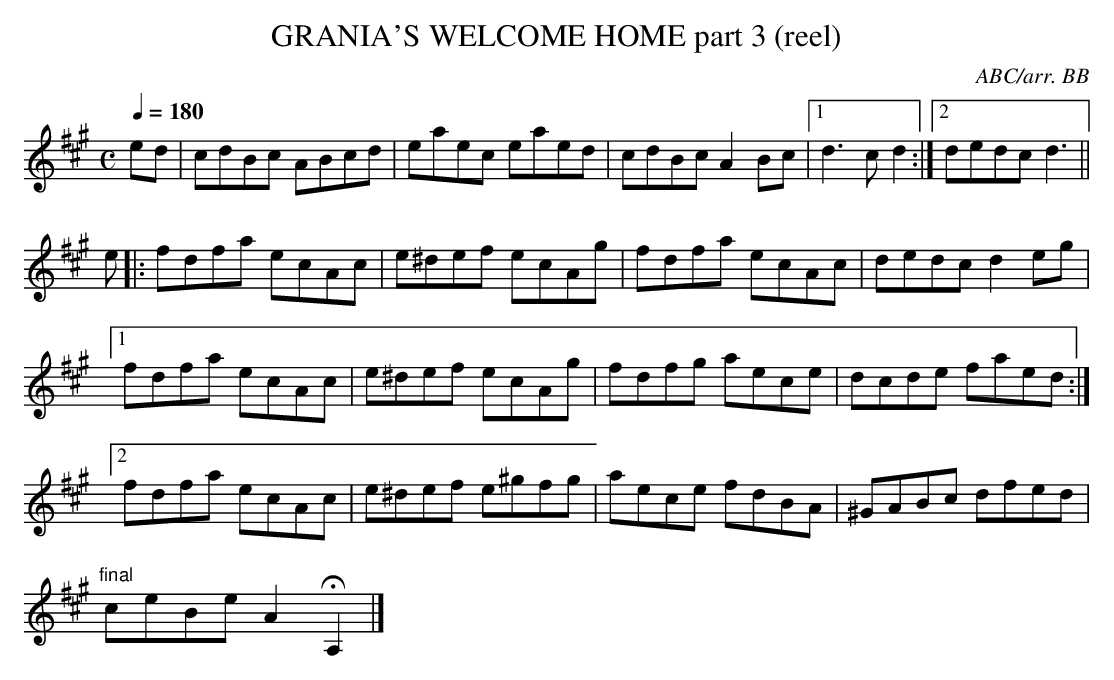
X:1
T:GRANIA'S WELCOME HOME part 3 (reel)
C:ABC/arr. BB
Q:1/4=180
L:1/8
M:C
K:A modal
ed|cdBc ABcd|eaec eaed|cdBc A2Bc|1 d3c d2:|\
[2 dedc d3||
e|:fdfa ecAc|e^def ecAg|fdfa ecAc|dedc d2eg|
[1 fdfa ecAc|e^def ecAg|fdfg aece|dcde faed:|
[2 fdfa ecAc|e^def e^gfg|aece fdBA|^GABc dfed|
"final"ceBe A2HA,2|]
